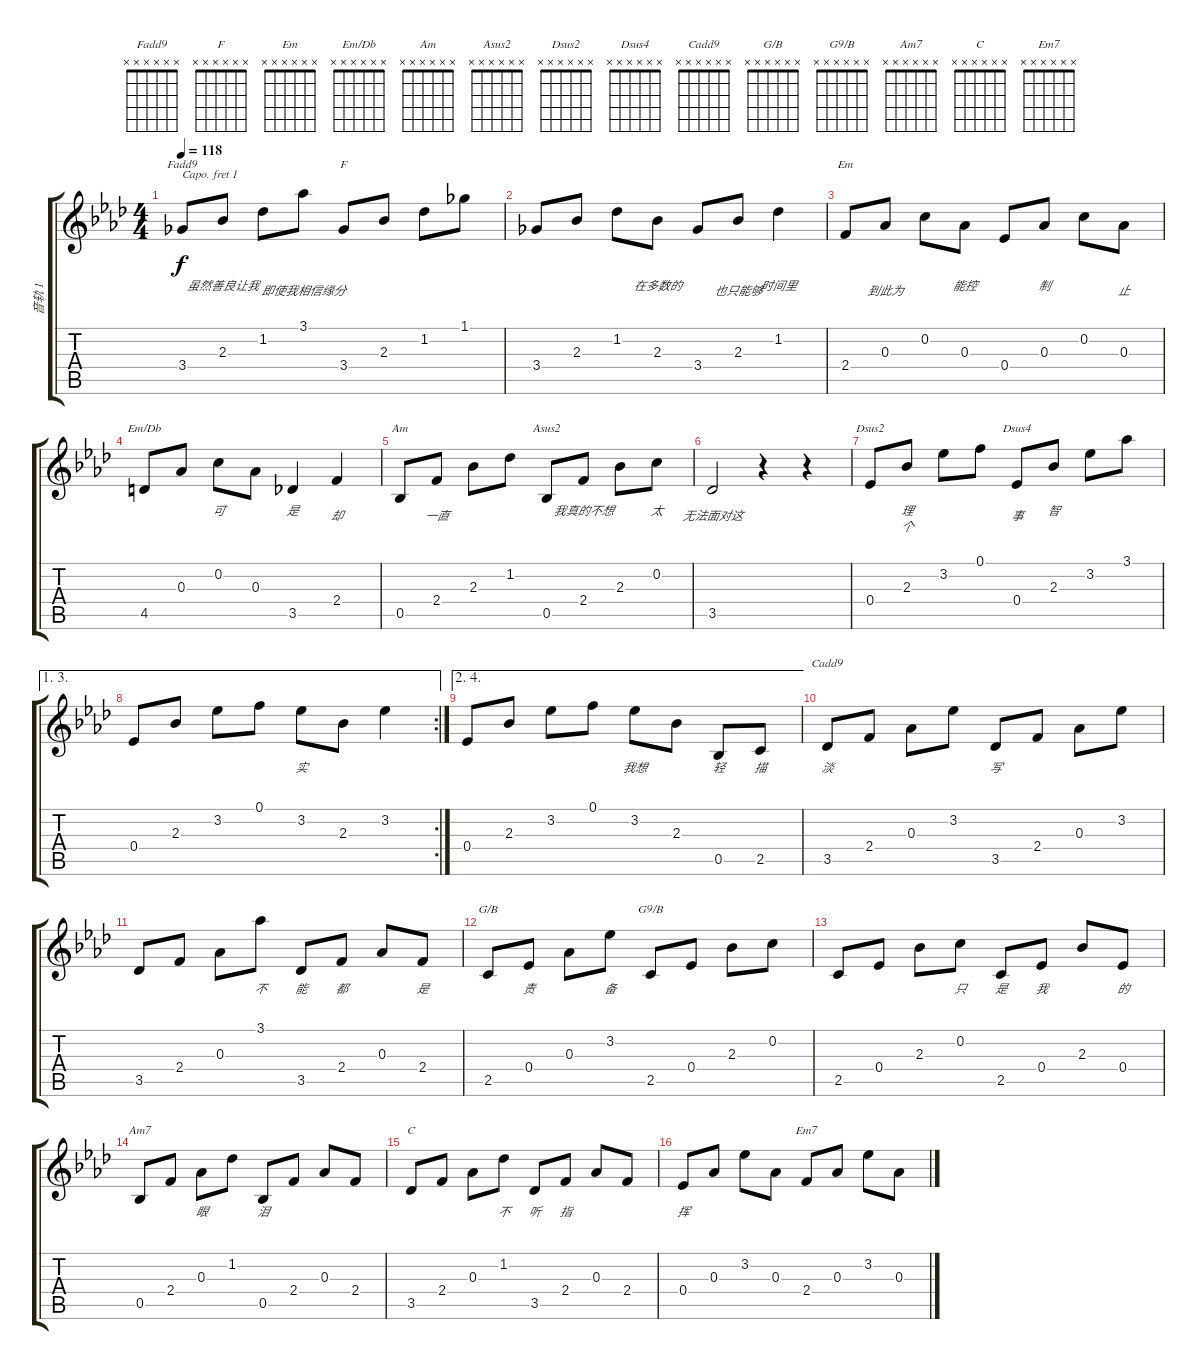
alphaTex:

\track ("音轨 1" "音轨 1") {instrument acousticguitarsteel}
\staff {score tabs}
\capo 1
\tuning (E4 B3 G3 D3 A2 E2) {hide}
\chord ("Fadd9" x x x x x x)
\chord ("F" x x x x x x)
\chord ("Em" x x x x x x)
\chord ("Em/Db" x x x x x x)
\chord ("Am" x x x x x x)
\chord ("Asus2" x x x x x x)
\chord ("Dsus2" x x x x x x)
\chord ("Dsus4" x x x x x x)
\chord ("Cadd9" x x x x x x)
\chord ("G/B" x x x x x x)
\chord ("G9/B" x x x x x x)
\chord ("Am7" x x x x x x)
\chord ("C" x x x x x x)
\chord ("Em7" x x x x x x)
\ts (4 4)
\tempo 118
\clef g2
\ks ab
3.4.8{ch "Fadd9" lyrics (0 "") lyrics (1 "") lyrics (2 "") lyrics (3 "") lyrics (4 "") dy f} 2.3.8{lyrics (0 "虽然善良让我") lyrics (1 "") lyrics (2 "") lyrics (3 "") lyrics (4 "")} 1.2.8{lyrics (0 "") lyrics (1 "") lyrics (2 "") lyrics (3 "") lyrics (4 "")} 3.1.8{lyrics (0 "") lyrics (1 "即使我相信缘分") lyrics (2 "") lyrics (3 "") lyrics (4 "")} 3.4.8{ch "F" lyrics (0 "") lyrics (1 "") lyrics (2 "") lyrics (3 "") lyrics (4 "")} 2.3.8{lyrics (0 "") lyrics (1 "") lyrics (2 "") lyrics (3 "") lyrics (4 "")} 1.2.8{lyrics (0 "") lyrics (1 "") lyrics (2 "") lyrics (3 "") lyrics (4 "")} 1.1.8{lyrics (0 "") lyrics (1 "") lyrics (2 "") lyrics (3 "") lyrics (4 "")} |
3.4.8{lyrics (0 "") lyrics (1 "") lyrics (2 "") lyrics (3 "") lyrics (4 "")} 2.3.8{lyrics (0 "") lyrics (1 "") lyrics (2 "") lyrics (3 "") lyrics (4 "")} 1.2.8{lyrics (0 "") lyrics (1 "") lyrics (2 "") lyrics (3 "") lyrics (4 "")} 2.3.8{lyrics (0 "在多数的") lyrics (1 "") lyrics (2 "") lyrics (3 "") lyrics (4 "")} 3.4.8{lyrics (0 "") lyrics (1 "") lyrics (2 "") lyrics (3 "") lyrics (4 "")} 2.3.8{lyrics (0 "") lyrics (1 "也只能够") lyrics (2 "") lyrics (3 "") lyrics (4 "")} 1.2.4{lyrics (0 "时间里") lyrics (1 "") lyrics (2 "") lyrics (3 "") lyrics (4 "")} |
2.4.8{ch "Em" lyrics (0 "") lyrics (1 "") lyrics (2 "") lyrics (3 "") lyrics (4 "")} 0.3.8{lyrics (0 "") lyrics (1 "到此为") lyrics (2 "") lyrics (3 "") lyrics (4 "")} 0.2.8{lyrics (0 "") lyrics (1 "") lyrics (2 "") lyrics (3 "") lyrics (4 "")} 0.3.8{lyrics (0 "能控") lyrics (1 "") lyrics (2 "") lyrics (3 "") lyrics (4 "")} 0.4.8{lyrics (0 "") lyrics (1 "") lyrics (2 "") lyrics (3 "") lyrics (4 "")} 0.3.8{lyrics (0 "制") lyrics (1 "") lyrics (2 "") lyrics (3 "") lyrics (4 "")} 0.2.8{lyrics (0 "") lyrics (1 "") lyrics (2 "") lyrics (3 "") lyrics (4 "")} 0.3.8{lyrics (0 "") lyrics (1 "止") lyrics (2 "") lyrics (3 "") lyrics (4 "")} |
4.5.8{ch "Em/Db" lyrics (0 "") lyrics (1 "") lyrics (2 "") lyrics (3 "") lyrics (4 "")} 0.3.8{lyrics (0 "") lyrics (1 "") lyrics (2 "") lyrics (3 "") lyrics (4 "")} 0.2.8{lyrics (0 "可") lyrics (1 "") lyrics (2 "") lyrics (3 "") lyrics (4 "")} 0.3.8{lyrics (0 "") lyrics (1 "") lyrics (2 "") lyrics (3 "") lyrics (4 "")} 3.5.4{lyrics (0 "是") lyrics (1 "") lyrics (2 "") lyrics (3 "") lyrics (4 "")} 2.4.4{lyrics (0 "") lyrics (1 "却") lyrics (2 "") lyrics (3 "") lyrics (4 "")} |
0.5.8{ch "Am" lyrics (0 "") lyrics (1 "") lyrics (2 "") lyrics (3 "") lyrics (4 "")} 2.4.8{lyrics (0 "") lyrics (1 "一直") lyrics (2 "") lyrics (3 "") lyrics (4 "")} 2.3.8{lyrics (0 "") lyrics (1 "") lyrics (2 "") lyrics (3 "") lyrics (4 "")} 1.2.8{lyrics (0 "") lyrics (1 "") lyrics (2 "") lyrics (3 "") lyrics (4 "")} 0.5.8{ch "Asus2" lyrics (0 "") lyrics (1 "") lyrics (2 "") lyrics (3 "") lyrics (4 "")} 2.4.8{lyrics (0 "我真的不想") lyrics (1 "") lyrics (2 "") lyrics (3 "") lyrics (4 "")} 2.3.8{lyrics (0 "") lyrics (1 "") lyrics (2 "") lyrics (3 "") lyrics (4 "")} 0.2.8{lyrics (0 "太") lyrics (1 "") lyrics (2 "") lyrics (3 "") lyrics (4 "")} |
3.5.2{lyrics (0 "") lyrics (1 "无法面对这") lyrics (2 "") lyrics (3 "") lyrics (4 "")} r.4 r.4 |
0.4.8{ch "Dsus2" lyrics (0 "") lyrics (1 "") lyrics (2 "") lyrics (3 "") lyrics (4 "")} 2.3.8{lyrics (0 "理") lyrics (1 "个") lyrics (2 "") lyrics (3 "") lyrics (4 "")} 3.2.8{lyrics (0 "") lyrics (1 "") lyrics (2 "") lyrics (3 "") lyrics (4 "")} 0.1.8{lyrics (0 "") lyrics (1 "") lyrics (2 "") lyrics (3 "") lyrics (4 "")} 0.4.8{ch "Dsus4" lyrics (0 "") lyrics (1 "事") lyrics (2 "") lyrics (3 "") lyrics (4 "")} 2.3.8{lyrics (0 "智") lyrics (1 "") lyrics (2 "") lyrics (3 "") lyrics (4 "")} 3.2.8{lyrics (0 "") lyrics (1 "") lyrics (2 "") lyrics (3 "") lyrics (4 "")} 3.1.8{lyrics (0 "") lyrics (1 "") lyrics (2 "") lyrics (3 "") lyrics (4 "")} |
\ae (1 3)
\rc 2
0.4.8{lyrics (0 "") lyrics (1 "") lyrics (2 "") lyrics (3 "") lyrics (4 "")} 2.3.8{lyrics (0 "") lyrics (1 "") lyrics (2 "") lyrics (3 "") lyrics (4 "")} 3.2.8{lyrics (0 "") lyrics (1 "") lyrics (2 "") lyrics (3 "") lyrics (4 "")} 0.1.8{lyrics (0 "") lyrics (1 "") lyrics (2 "") lyrics (3 "") lyrics (4 "")} 3.2.8{lyrics (0 "实") lyrics (1 "") lyrics (2 "") lyrics (3 "") lyrics (4 "")} 2.3.8{lyrics (0 "") lyrics (1 "") lyrics (2 "") lyrics (3 "") lyrics (4 "")} 3.2.4{lyrics (0 "") lyrics (1 "") lyrics (2 "") lyrics (3 "") lyrics (4 "")} |
\ae (2 4)
0.4.8{lyrics (0 "") lyrics (1 "") lyrics (2 "") lyrics (3 "") lyrics (4 "")} 2.3.8{lyrics (0 "") lyrics (1 "") lyrics (2 "") lyrics (3 "") lyrics (4 "")} 3.2.8{lyrics (0 "") lyrics (1 "") lyrics (2 "") lyrics (3 "") lyrics (4 "")} 0.1.8{lyrics (0 "") lyrics (1 "") lyrics (2 "") lyrics (3 "") lyrics (4 "")} 3.2.8{lyrics (0 "我想") lyrics (1 "") lyrics (2 "") lyrics (3 "") lyrics (4 "")} 2.3.8{lyrics (0 "") lyrics (1 "") lyrics (2 "") lyrics (3 "") lyrics (4 "")} 0.5.8{lyrics (0 "轻") lyrics (1 "") lyrics (2 "") lyrics (3 "") lyrics (4 "")} 2.5.8{lyrics (0 "描") lyrics (1 "") lyrics (2 "") lyrics (3 "") lyrics (4 "")} |
3.5.8{ch "Cadd9" lyrics (0 "淡") lyrics (1 "") lyrics (2 "") lyrics (3 "") lyrics (4 "")} 2.4.8{lyrics (0 "") lyrics (1 "") lyrics (2 "") lyrics (3 "") lyrics (4 "")} 0.3.8{lyrics (0 "") lyrics (1 "") lyrics (2 "") lyrics (3 "") lyrics (4 "")} 3.2.8{lyrics (0 "") lyrics (1 "") lyrics (2 "") lyrics (3 "") lyrics (4 "")} 3.5.8{lyrics (0 "写") lyrics (1 "") lyrics (2 "") lyrics (3 "") lyrics (4 "")} 2.4.8{lyrics (0 "") lyrics (1 "") lyrics (2 "") lyrics (3 "") lyrics (4 "")} 0.3.8{lyrics (0 "") lyrics (1 "") lyrics (2 "") lyrics (3 "") lyrics (4 "")} 3.2.8{lyrics (0 "") lyrics (1 "") lyrics (2 "") lyrics (3 "") lyrics (4 "")} |
3.5.8{lyrics (0 "") lyrics (1 "") lyrics (2 "") lyrics (3 "") lyrics (4 "")} 2.4.8{lyrics (0 "") lyrics (1 "") lyrics (2 "") lyrics (3 "") lyrics (4 "")} 0.3.8{lyrics (0 "") lyrics (1 "") lyrics (2 "") lyrics (3 "") lyrics (4 "")} 3.1.8{lyrics (0 "不") lyrics (1 "") lyrics (2 "") lyrics (3 "") lyrics (4 "")} 3.5.8{lyrics (0 "能") lyrics (1 "") lyrics (2 "") lyrics (3 "") lyrics (4 "")} 2.4.8{lyrics (0 "都") lyrics (1 "") lyrics (2 "") lyrics (3 "") lyrics (4 "")} 0.3.8{lyrics (0 "") lyrics (1 "") lyrics (2 "") lyrics (3 "") lyrics (4 "")} 2.4.8{lyrics (0 "是") lyrics (1 "") lyrics (2 "") lyrics (3 "") lyrics (4 "")} |
2.5.8{ch "G/B" lyrics (0 "") lyrics (1 "") lyrics (2 "") lyrics (3 "") lyrics (4 "")} 0.4.8{lyrics (0 "责") lyrics (1 "") lyrics (2 "") lyrics (3 "") lyrics (4 "")} 0.3.8{lyrics (0 "") lyrics (1 "") lyrics (2 "") lyrics (3 "") lyrics (4 "")} 3.2.8{lyrics (0 "备") lyrics (1 "") lyrics (2 "") lyrics (3 "") lyrics (4 "")} 2.5.8{ch "G9/B" lyrics (0 "") lyrics (1 "") lyrics (2 "") lyrics (3 "") lyrics (4 "")} 0.4.8{lyrics (0 "") lyrics (1 "") lyrics (2 "") lyrics (3 "") lyrics (4 "")} 2.3.8{lyrics (0 "") lyrics (1 "") lyrics (2 "") lyrics (3 "") lyrics (4 "")} 0.2.8{lyrics (0 "") lyrics (1 "") lyrics (2 "") lyrics (3 "") lyrics (4 "")} |
2.5.8{lyrics (0 "") lyrics (1 "") lyrics (2 "") lyrics (3 "") lyrics (4 "")} 0.4.8{lyrics (0 "") lyrics (1 "") lyrics (2 "") lyrics (3 "") lyrics (4 "")} 2.3.8{lyrics (0 "") lyrics (1 "") lyrics (2 "") lyrics (3 "") lyrics (4 "")} 0.2.8{lyrics (0 "只") lyrics (1 "") lyrics (2 "") lyrics (3 "") lyrics (4 "")} 2.5.8{lyrics (0 "是") lyrics (1 "") lyrics (2 "") lyrics (3 "") lyrics (4 "")} 0.4.8{lyrics (0 "我") lyrics (1 "") lyrics (2 "") lyrics (3 "") lyrics (4 "")} 2.3.8{lyrics (0 "") lyrics (1 "") lyrics (2 "") lyrics (3 "") lyrics (4 "")} 0.4.8{lyrics (0 "的") lyrics (1 "") lyrics (2 "") lyrics (3 "") lyrics (4 "")} |
0.5.8{ch "Am7" lyrics (0 "") lyrics (1 "") lyrics (2 "") lyrics (3 "") lyrics (4 "")} 2.4.8{lyrics (0 "") lyrics (1 "") lyrics (2 "") lyrics (3 "") lyrics (4 "")} 0.3.8{lyrics (0 "眼") lyrics (1 "") lyrics (2 "") lyrics (3 "") lyrics (4 "")} 1.2.8{lyrics (0 "") lyrics (1 "") lyrics (2 "") lyrics (3 "") lyrics (4 "")} 0.5.8{lyrics (0 "泪") lyrics (1 "") lyrics (2 "") lyrics (3 "") lyrics (4 "")} 2.4.8{lyrics (0 "") lyrics (1 "") lyrics (2 "") lyrics (3 "") lyrics (4 "")} 0.3.8{lyrics (0 "") lyrics (1 "") lyrics (2 "") lyrics (3 "") lyrics (4 "")} 2.4.8{lyrics (0 "") lyrics (1 "") lyrics (2 "") lyrics (3 "") lyrics (4 "")} |
3.5.8{ch "C" lyrics (0 "") lyrics (1 "") lyrics (2 "") lyrics (3 "") lyrics (4 "")} 2.4.8{lyrics (0 "") lyrics (1 "") lyrics (2 "") lyrics (3 "") lyrics (4 "")} 0.3.8{lyrics (0 "") lyrics (1 "") lyrics (2 "") lyrics (3 "") lyrics (4 "")} 1.2.8{lyrics (0 "不") lyrics (1 "") lyrics (2 "") lyrics (3 "") lyrics (4 "")} 3.5.8{lyrics (0 "听") lyrics (1 "") lyrics (2 "") lyrics (3 "") lyrics (4 "")} 2.4.8{lyrics (0 "指") lyrics (1 "") lyrics (2 "") lyrics (3 "") lyrics (4 "")} 0.3.8{lyrics (0 "") lyrics (1 "") lyrics (2 "") lyrics (3 "") lyrics (4 "")} 2.4.8{lyrics (0 "") lyrics (1 "") lyrics (2 "") lyrics (3 "") lyrics (4 "")} |
0.4.8{lyrics (0 "挥") lyrics (1 "") lyrics (2 "") lyrics (3 "") lyrics (4 "")} 0.3.8{lyrics (0 "") lyrics (1 "") lyrics (2 "") lyrics (3 "") lyrics (4 "")} 3.2.8{lyrics (0 "") lyrics (1 "") lyrics (2 "") lyrics (3 "") lyrics (4 "")} 0.3.8{lyrics (0 "") lyrics (1 "") lyrics (2 "") lyrics (3 "") lyrics (4 "")} 2.4.8{ch "Em7" lyrics (0 "") lyrics (1 "") lyrics (2 "") lyrics (3 "") lyrics (4 "")} 0.3.8{lyrics (0 "") lyrics (1 "") lyrics (2 "") lyrics (3 "") lyrics (4 "")} 3.2.8{lyrics (0 "") lyrics (1 "") lyrics (2 "") lyrics (3 "") lyrics (4 "")} 0.3.8{lyrics (0 "") lyrics (1 "") lyrics (2 "") lyrics (3 "") lyrics (4 "")}
